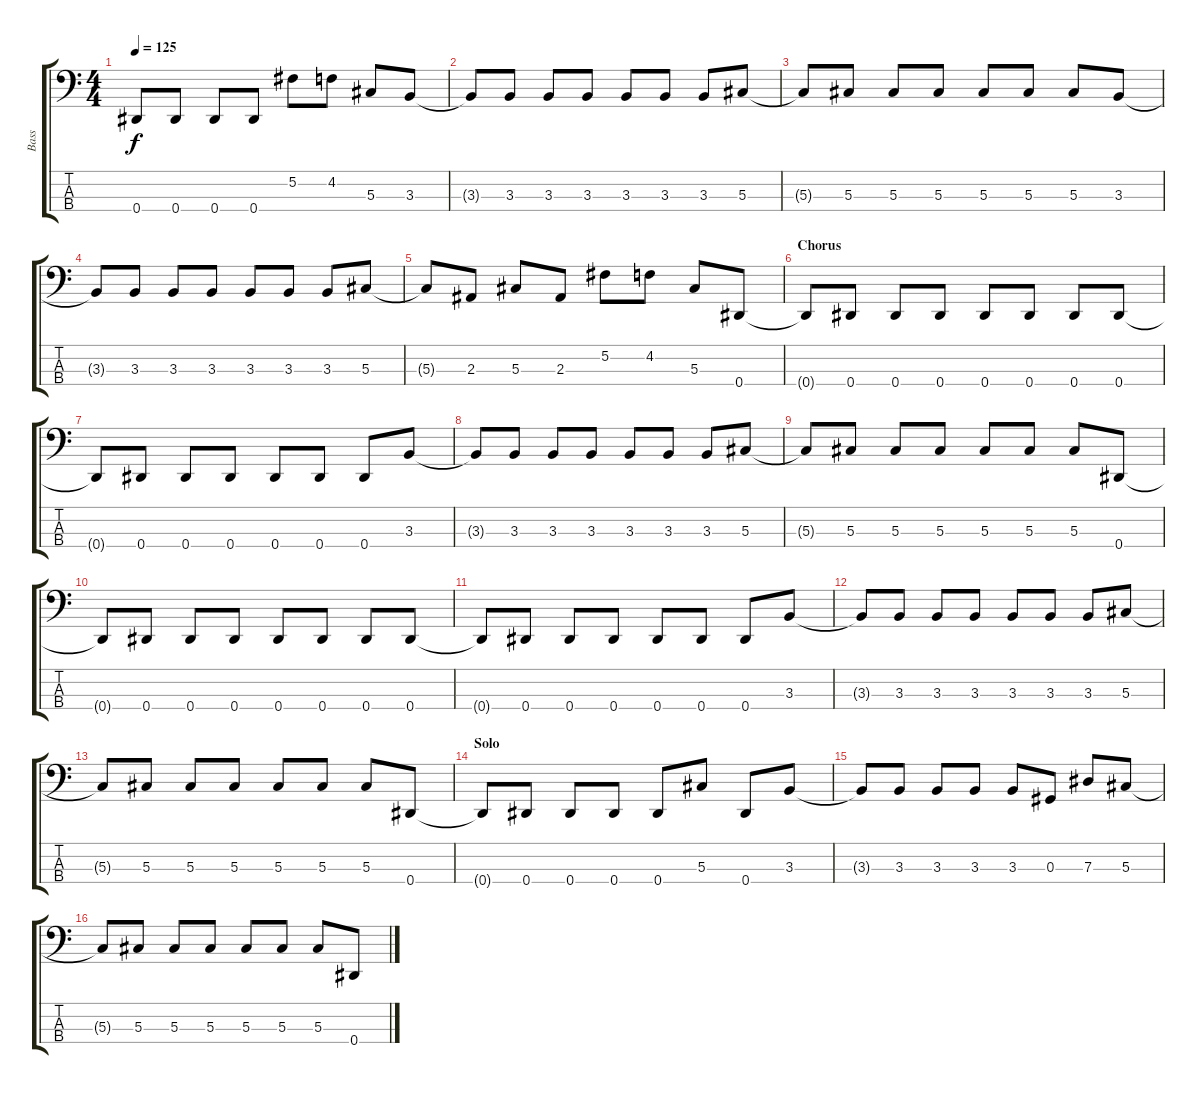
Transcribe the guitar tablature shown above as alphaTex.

\track ("Bass" "Bass") {instrument electricbasspick}
\staff {score tabs}
\tuning (Gb2 Db2 Ab1 Eb1) {hide}
\ts (4 4)
\tempo 125
\clef f4
\ks c
0.4.8{dy f} 0.4.8 0.4.8 0.4.8 5.2.8 4.2.8 5.3.8 3.3.8 |
3.3{t}.8 3.3.8 3.3.8 3.3.8 3.3.8 3.3.8 3.3.8 5.3.8 |
5.3{t}.8 5.3.8 5.3.8 5.3.8 5.3.8 5.3.8 5.3.8 3.3.8 |
3.3{t}.8 3.3.8 3.3.8 3.3.8 3.3.8 3.3.8 3.3.8 5.3.8 |
5.3{t}.8 2.3.8 5.3.8 2.3.8 5.2.8 4.2.8 5.3.8 0.4.8 |
\section ("" "Chorus")
0.4{t}.8 0.4.8 0.4.8 0.4.8 0.4.8 0.4.8 0.4.8 0.4.8 |
0.4{t}.8 0.4.8 0.4.8 0.4.8 0.4.8 0.4.8 0.4.8 3.3.8 |
3.3{t}.8 3.3.8 3.3.8 3.3.8 3.3.8 3.3.8 3.3.8 5.3.8 |
5.3{t}.8 5.3.8 5.3.8 5.3.8 5.3.8 5.3.8 5.3.8 0.4.8 |
0.4{t}.8 0.4.8 0.4.8 0.4.8 0.4.8 0.4.8 0.4.8 0.4.8 |
0.4{t}.8 0.4.8 0.4.8 0.4.8 0.4.8 0.4.8 0.4.8 3.3.8 |
3.3{t}.8 3.3.8 3.3.8 3.3.8 3.3.8 3.3.8 3.3.8 5.3.8 |
5.3{t}.8 5.3.8 5.3.8 5.3.8 5.3.8 5.3.8 5.3.8 0.4.8 |
\section ("" "Solo")
0.4{t}.8 0.4.8 0.4.8 0.4.8 0.4.8 5.3.8 0.4.8 3.3.8 |
3.3{t}.8 3.3.8 3.3.8 3.3.8 3.3.8 0.3.8 7.3.8 5.3.8 |
5.3{t}.8 5.3.8 5.3.8 5.3.8 5.3.8 5.3.8 5.3.8 0.4.8
